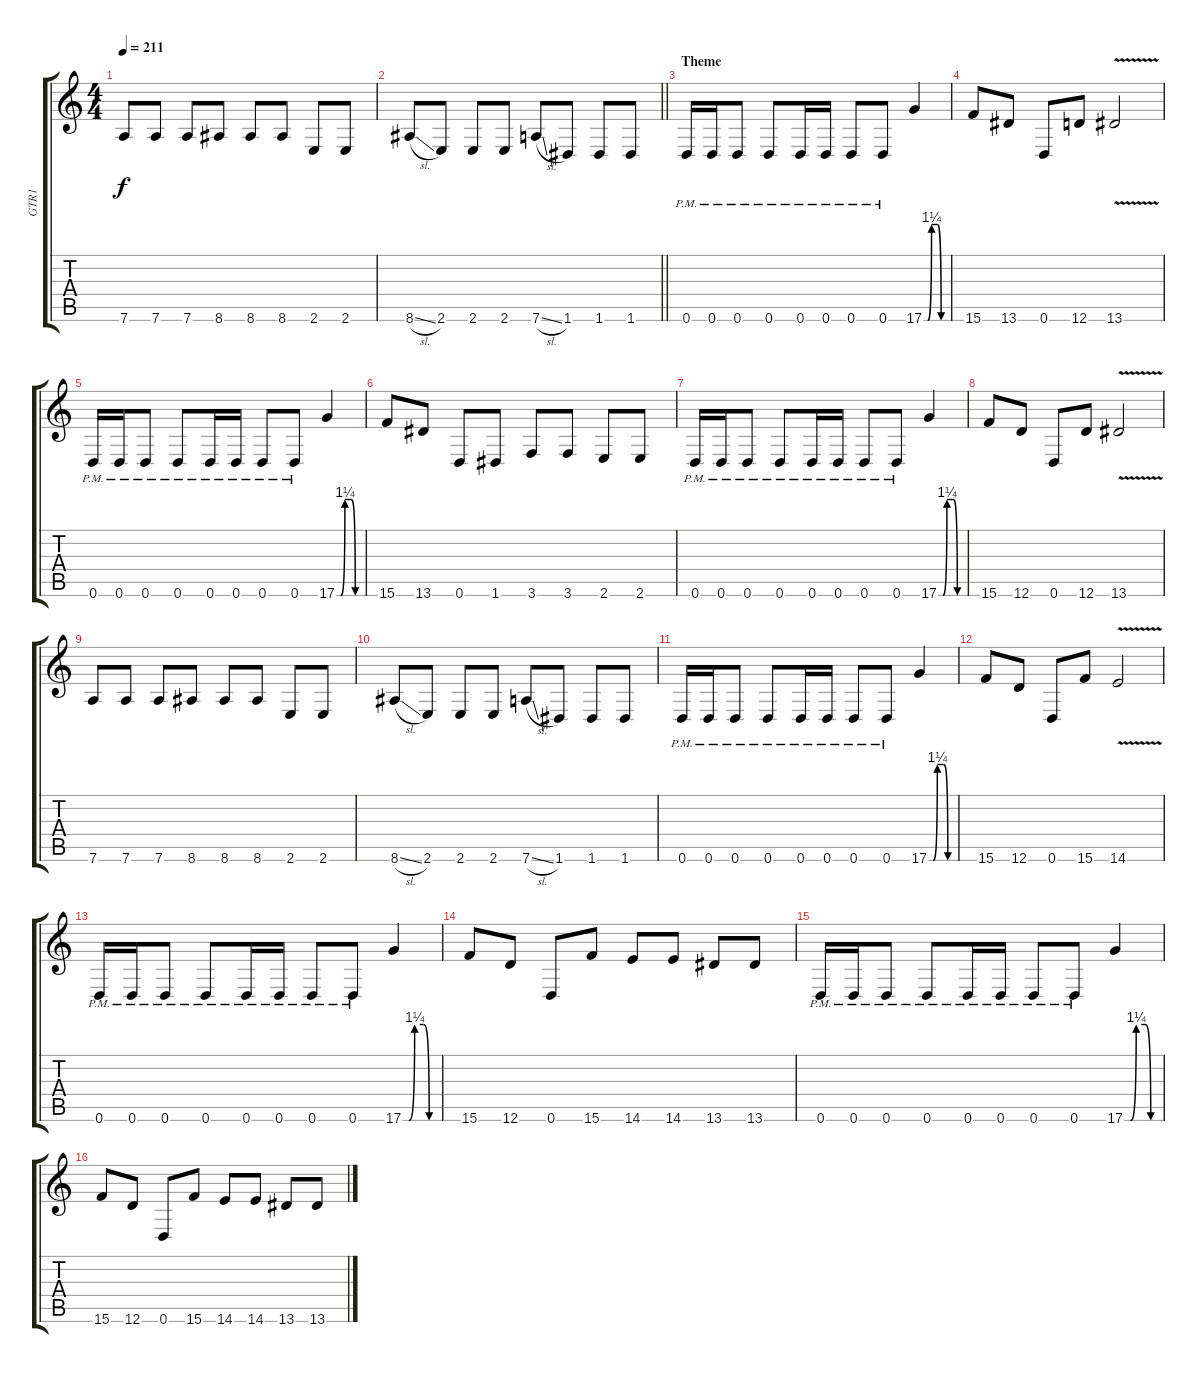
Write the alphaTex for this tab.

\track ("GTR1" "GTR1") {instrument overdrivenguitar}
\staff {score tabs}
\tuning (E4 B3 G3 D3 A2 D2) {hide}
\ts (4 4)
\tempo 211
\clef g2
\ks c
7.6.8{dy f} 7.6.8 7.6.8 8.6.8 8.6.8 8.6.8 2.6.8 2.6.8 |
\barLineRight lightlight
8.6{sl}.8 2.6.8 2.6.8 2.6.8 7.6{sl}.8 1.6.8 1.6.8 1.6.8 |
\section ("" "Theme")
0.6{pm}.16 0.6{pm}.16 0.6{pm}.8 0.6{pm}.8 0.6{pm}.16 0.6{pm}.16 0.6{pm}.8 0.6{pm}.8 17.6{be (custom 0 0 10 0 20 5 35 5 45 0 60 0)}.4 |
15.6.8 13.6.8 0.6.8 12.6.8 13.6{v}.2 |
0.6{pm}.16 0.6{pm}.16 0.6{pm}.8 0.6{pm}.8 0.6{pm}.16 0.6{pm}.16 0.6{pm}.8 0.6{pm}.8 17.6{be (custom 0 0 10 0 20 5 35 5 45 0 60 0)}.4 |
15.6.8 13.6.8 0.6.8 1.6.8 3.6.8 3.6.8 2.6.8 2.6.8 |
0.6{pm}.16 0.6{pm}.16 0.6{pm}.8 0.6{pm}.8 0.6{pm}.16 0.6{pm}.16 0.6{pm}.8 0.6{pm}.8 17.6{be (custom 0 0 10 0 20 5 35 5 45 0 60 0)}.4 |
15.6.8 12.6.8 0.6.8 12.6.8 13.6{v}.2 |
7.6.8 7.6.8 7.6.8 8.6.8 8.6.8 8.6.8 2.6.8 2.6.8 |
8.6{sl}.8 2.6.8 2.6.8 2.6.8 7.6{sl}.8 1.6.8 1.6.8 1.6.8 |
0.6{pm}.16 0.6{pm}.16 0.6{pm}.8 0.6{pm}.8 0.6{pm}.16 0.6{pm}.16 0.6{pm}.8 0.6{pm}.8 17.6{be (custom 0 0 10 0 20 5 35 5 45 0 60 0)}.4 |
15.6.8 12.6.8 0.6.8 15.6.8 14.6{v}.2 |
0.6{pm}.16 0.6{pm}.16 0.6{pm}.8 0.6{pm}.8 0.6{pm}.16 0.6{pm}.16 0.6{pm}.8 0.6{pm}.8 17.6{be (custom 0 0 10 0 20 5 35 5 45 0 60 0)}.4 |
15.6.8 12.6.8 0.6.8 15.6.8 14.6.8 14.6.8 13.6.8 13.6.8 |
0.6{pm}.16 0.6{pm}.16 0.6{pm}.8 0.6{pm}.8 0.6{pm}.16 0.6{pm}.16 0.6{pm}.8 0.6{pm}.8 17.6{be (custom 0 0 10 0 20 5 35 5 45 0 60 0)}.4 |
15.6.8 12.6.8 0.6.8 15.6.8 14.6.8 14.6.8 13.6.8 13.6.8
